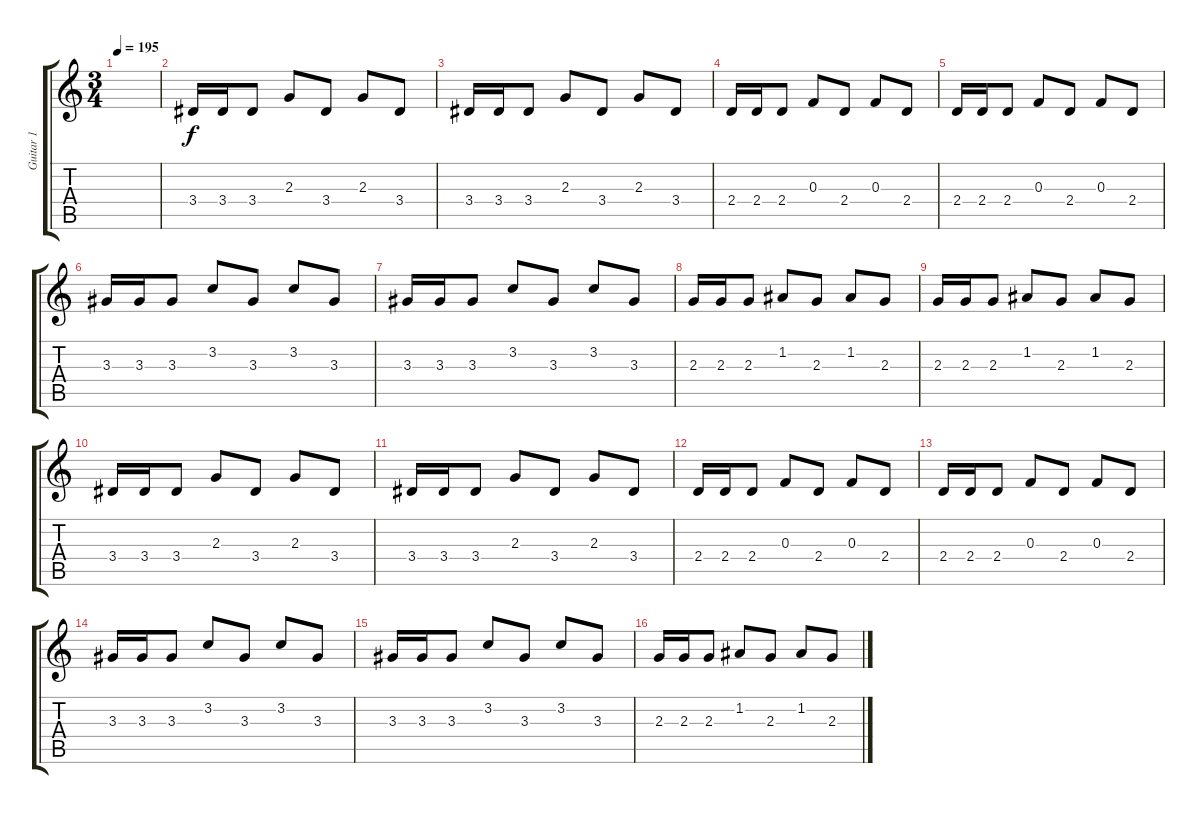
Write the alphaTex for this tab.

\track ("Guitar 1" "Guitar 1") {instrument overdrivenguitar}
\staff {score tabs}
\tuning (D4 A3 F3 C3 G2 C2) {hide}
\ts (3 4)
\tempo 195
\clef g2
\ks c
|
3.4.16 3.4.16 3.4.8 2.3.8 3.4.8 2.3.8 3.4.8 |
3.4.16 3.4.16 3.4.8 2.3.8 3.4.8 2.3.8 3.4.8 |
2.4.16 2.4.16 2.4.8 0.3.8 2.4.8 0.3.8 2.4.8 |
2.4.16 2.4.16 2.4.8 0.3.8 2.4.8 0.3.8 2.4.8 |
3.3.16 3.3.16 3.3.8 3.2.8 3.3.8 3.2.8 3.3.8 |
3.3.16 3.3.16 3.3.8 3.2.8 3.3.8 3.2.8 3.3.8 |
2.3.16 2.3.16 2.3.8 1.2.8 2.3.8 1.2.8 2.3.8 |
2.3.16 2.3.16 2.3.8 1.2.8 2.3.8 1.2.8 2.3.8 |
3.4.16 3.4.16 3.4.8 2.3.8 3.4.8 2.3.8 3.4.8 |
3.4.16 3.4.16 3.4.8 2.3.8 3.4.8 2.3.8 3.4.8 |
2.4.16 2.4.16 2.4.8 0.3.8 2.4.8 0.3.8 2.4.8 |
2.4.16 2.4.16 2.4.8 0.3.8 2.4.8 0.3.8 2.4.8 |
3.3.16 3.3.16 3.3.8 3.2.8 3.3.8 3.2.8 3.3.8 |
3.3.16 3.3.16 3.3.8 3.2.8 3.3.8 3.2.8 3.3.8 |
2.3.16 2.3.16 2.3.8 1.2.8 2.3.8 1.2.8 2.3.8
